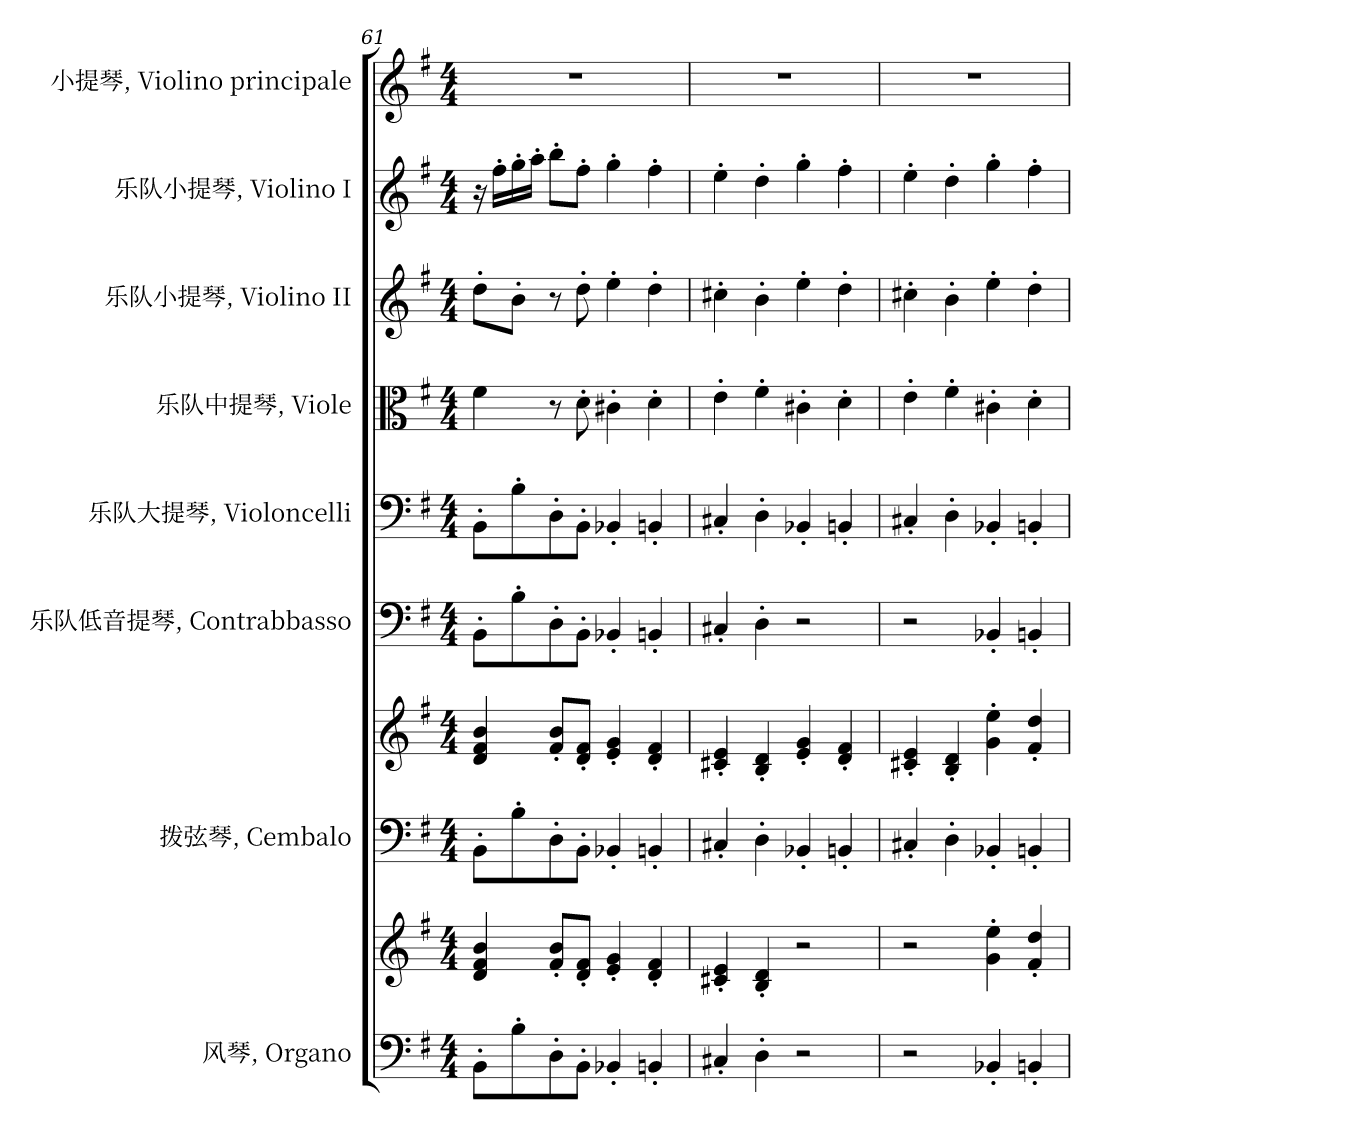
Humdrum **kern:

**kern	**kern	**kern	**kern	**kern	**kern	**kern	**kern	**kern	**kern
*part8	*part8	*part7	*part7	*part6	*part5	*part4	*part3	*part2	*part1
*staff10	*staff9	*staff8	*staff7	*staff6	*staff5	*staff4	*staff3	*staff2	*staff1
*I"风琴, Organo	*	*I"拨弦琴, Cembalo	*	*I"乐队低音提琴, Contrabbasso	*I"乐队大提琴, Violoncelli	*I"乐队中提琴, Viole	*I"乐队小提琴, Violino II	*I"乐队小提琴, Violino I	*I"小提琴, Violino principale
*I'Org.	*	*	*	*I'Cbs.	*	*	*	*	*I'Vln.
*clefF4	*clefG2	*clefF4	*clefG2	*clefF4	*clefF4	*clefC3	*clefG2	*clefG2	*clefG2
*	*	*	*	*ITrd7c12	*	*	*	*	*
*k[f#]	*k[f#]	*k[f#]	*k[f#]	*k[f#]	*k[f#]	*k[f#]	*k[f#]	*k[f#]	*k[f#]
*M4/4	*M4/4	*M4/4	*M4/4	*M4/4	*M4/4	*M4/4	*M4/4	*M4/4	*M4/4
=61	=61	=61	=61	=61	=61	=61	=61	=61	=61
8BB'\L	4d/ 4f#/ 4b/	8BB'\L	4d/ 4f#/ 4b/	8BBB'\L	8BB'\L	4f#\	8dd'\L	16r	1r
.	.	.	.	.	.	.	.	16ff#'\LL	.
8B'\	.	8B'\	.	8BB'\	8B'\	.	8b'\J	16gg'\	.
.	.	.	.	.	.	.	.	16aa'\JJ	.
8D'\	8f#/' 8b/'L	8D'\	8f#/' 8b/'L	8DD'\	8D'\	8r	8r	8bb'\L	.
8BB'\J	8d/' 8f#/'J	8BB'\J	8d/' 8f#/'J	8BBB'\J	8BB'\J	8d'\	8dd'\	8ff#'\J	.
4BB-X'/	4e/' 4g/'	4BB-X'/	4e/' 4g/'	4BBB-X'/	4BB-X'/	4c#X'\	4ee'\	4gg'\	.
4BBn'/	4d/' 4f#/'	4BBn'/	4d/' 4f#/'	4BBBn'/	4BBn'/	4d'\	4dd'\	4ff#'\	.
=62	=62	=62	=62	=62	=62	=62	=62	=62	=62
4C#X'/	4c#X/' 4e/'	4C#X'/	4c#X/' 4e/'	4CC#X'/	4C#X'/	4e'\	4cc#X'\	4ee'\	1r
4D'\	4B/' 4d/'	4D'\	4B/' 4d/'	4DD'\	4D'\	4f#'\	4b'\	4dd'\	.
2r	2r	4BB-X'/	4e/' 4g/'	2r	4BB-X'/	4c#X'\	4ee'\	4gg'\	.
.	.	4BBn'/	4d/' 4f#/'	.	4BBn'/	4d'\	4dd'\	4ff#'\	.
=63	=63	=63	=63	=63	=63	=63	=63	=63	=63
2r	2r	4C#X'/	4c#X/' 4e/'	2r	4C#X'/	4e'\	4cc#X'\	4ee'\	1r
.	.	4D'\	4B/' 4d/'	.	4D'\	4f#'\	4b'\	4dd'\	.
4BB-X'/	4g\' 4ee\'	4BB-X'/	4g\' 4ee\'	4BBB-X'/	4BB-X'/	4c#X'\	4ee'\	4gg'\	.
4BBn'/	4f#/' 4dd/'	4BBn'/	4f#/' 4dd/'	4BBBn'/	4BBn'/	4d'\	4dd'\	4ff#'\	.
=	=	=	=	=	=	=	=	=	=
*-	*-	*-	*-	*-	*-	*-	*-	*-	*-
